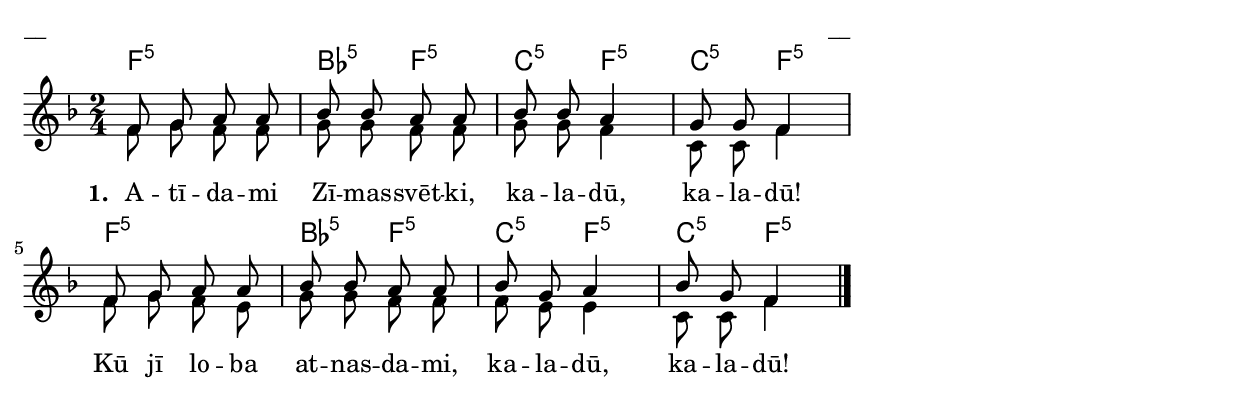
\version "2.13.18"

\paper {
line-width = 14\cm
left-margin = 0.4\cm
between-system-padding = 0.1\cm
between-system-space = 0.1\cm
}
% SBTZK, p.37
\layout {
indent = #0
ragged-last = ##f
}


chordsA = \chordmode {
\time 2/4
f2:5 | bes4:5 f4:5 | c4:5 f4:5 | c4:5 f4:5 | 
f2:5 | bes4:5 f4:5 | c4:5 f4:5 | c4:5 f4:5 | 
}



voiceA = \relative c' {
\clef "treble"
\key f \major
\time 2/4
%MS
f8 g a a | bes bes a a | bes bes a4 | g8 g f4 |
%ME
f8 g a a | bes bes a a | bes g a4 | bes8 g f4 \bar"|."
}

voiceB = \relative c' {
\clef "treble"
\key f \major
\time 2/4
f8 g f f | g g f f | g g f4 | c8 c f4 |
f8 g f e | g g f f | f e e4 | c8 c f4 |
}

lyricA = \lyricmode {
\set stanza = "1. "
A -- tī -- da -- mi Zī -- mas -- svēt -- ki, ka -- la -- dū, ka -- la -- dū!
Kū  jī lo -- ba at -- nas -- da -- mi, ka -- la -- dū, ka -- la -- dū!
}


fullScore = <<
\new ChordNames { 
\set chordChanges = ##t
\chordsA 
}
\new Staff {
<<
\new Voice = "voiceA" { \voiceOne \autoBeamOff \voiceA }
\lyricsto "voiceA" \new Lyrics \lyricA
\new Voice = "voiceB" { \voiceTwo \autoBeamOff \voiceB }
>>
}
>>



\score {
\fullScore
\header { piece = "__" opus = "__" }
}
\markup { \with-color #(x11-color 'white) \sans \smaller "__" }
\score {
\unfoldRepeats
\fullScore
\midi {
\context { \Staff \remove "Staff_performer" }
\context { \Voice \consists "Staff_performer" }
}
}


